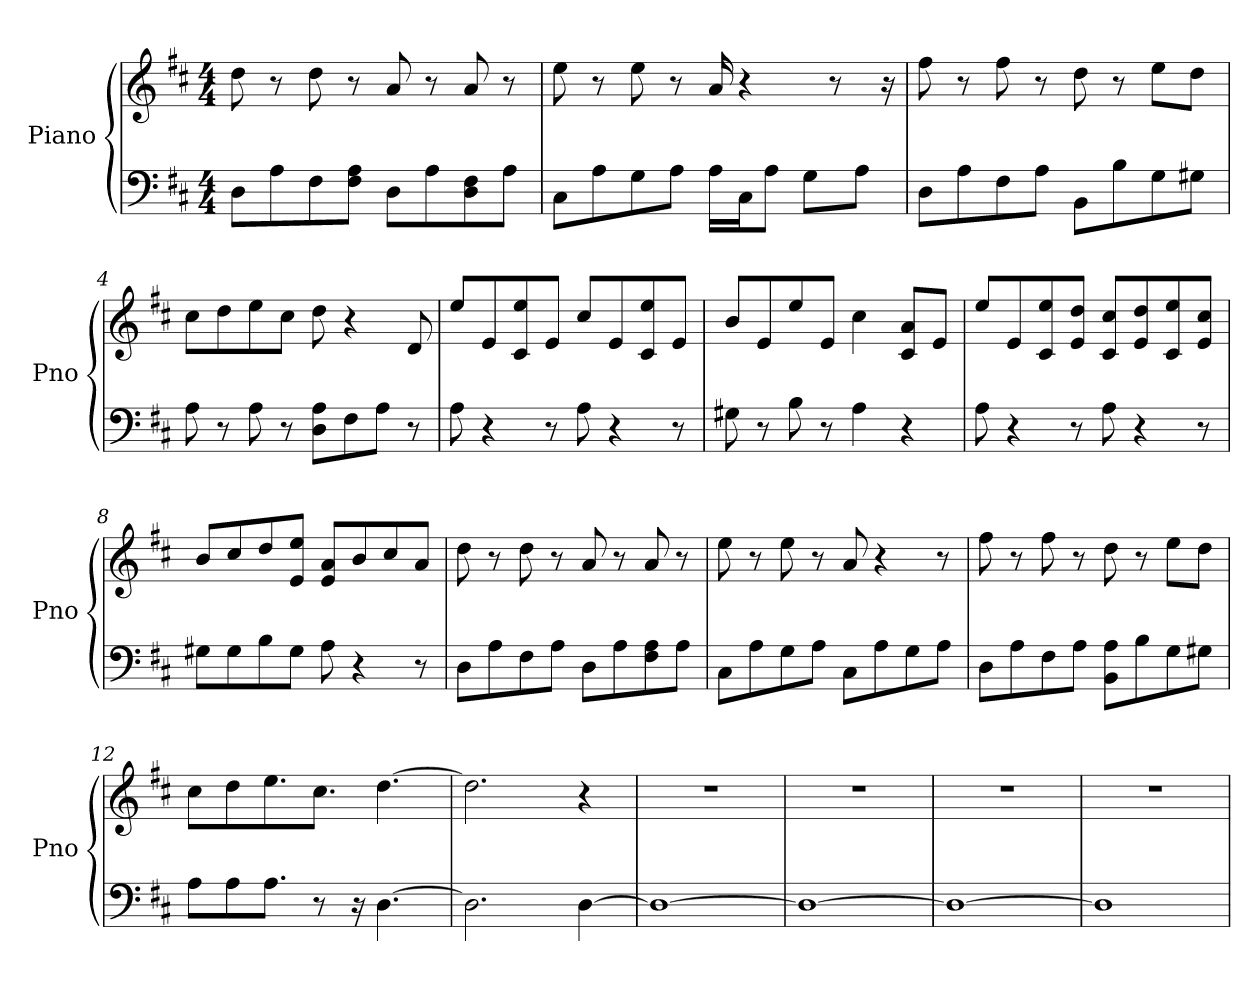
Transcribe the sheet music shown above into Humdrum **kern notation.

**kern	**kern
*part1	*part1
*staff2	*staff1
*I"Piano	*
*I'Pno	*
*clefF4	*clefG2
*k[f#c#]	*k[f#c#]
*D:	*D:
*M4/4	*M4/4
*MM111	*MM111
=1	=1
8D\L	8dd\
8A\	8r
8F#\	8dd\
8F#\ 8A\J	8r
8D\L	8a/
8A\	8r
8D\ 8F#\	8a/
8A\J	8r
=2	=2
8C#\L	8ee\
8A\	8r
8G\	8ee\
8A\J	8r
16A\LL	16a/
16C#\J	4r
8A\J	.
8G\L	.
.	8r
8A\J	.
.	16r
=3	=3
8D\L	8ff#\
8A\	8r
8F#\	8ff#\
8A\J	8r
8BB\L	8dd\
8B\	8r
8G\	8ee\L
8G#X\J	8dd\J
=4	=4
8A\	8cc#\L
8r	8dd\
8A\	8ee\
8r	8cc#\J
8D\ 8A\L	8dd\
8F#\	4r
8A\J	.
8r	8d/
!!LO:LB:g=z
=5	=5
8A\	8ee/L
4r	8e/
.	8c#/ 8ee/
8r	8e/J
8A\	8cc#/L
4r	8e/
.	8c#/ 8ee/
8r	8e/J
=6	=6
8G#X\	8b/L
8r	8e/
8B\	8ee/
8r	8e/J
4A\	4cc#\
4r	8c#/ 8a/L
.	8e/J
=7	=7
8A\	8ee/L
4r	8e/
.	8c#/ 8ee/
8r	8e/ 8dd/J
8A\	8c#/ 8cc#/L
4r	8e/ 8dd/
.	8c#/ 8ee/
8r	8e/ 8cc#/J
=8	=8
8G#X\L	8b/L
8G#\	8cc#/
8B\	8dd/
8G#\J	8e/ 8ee/J
8A\	8e/ 8a/L
4r	8b/
.	8cc#/
8r	8a/J
=9	=9
8D\L	8dd\
8A\	8r
8F#\	8dd\
8A\J	8r
8D\L	8a/
8A\	8r
8F#\ 8A\	8a/
8A\J	8r
!!LO:LB:g=z
=10	=10
8C#\L	8ee\
8A\	8r
8G\	8ee\
8A\J	8r
8C#\L	8a/
8A\	4r
8G\	.
8A\J	8r
=11	=11
8D\L	8ff#\
8A\	8r
8F#\	8ff#\
8A\J	8r
8BB\ 8A\L	8dd\
8B\	8r
8G\	8ee\L
8G#X\J	8dd\J
=12	=12
8A\L	8cc#\L
8A\	8dd\
8.A\J	8.ee\
8r	8.cc#\J
16r	.
[4.D\	[4.dd\
=13	=13
2.D\]	2.dd\]
[4D\	4r
=14	=14
1D_	1r
=15	=15
1D_	1r
=16	=16
1D_	1r
=17	=17
1D]	1r
=	=
*-	*-
